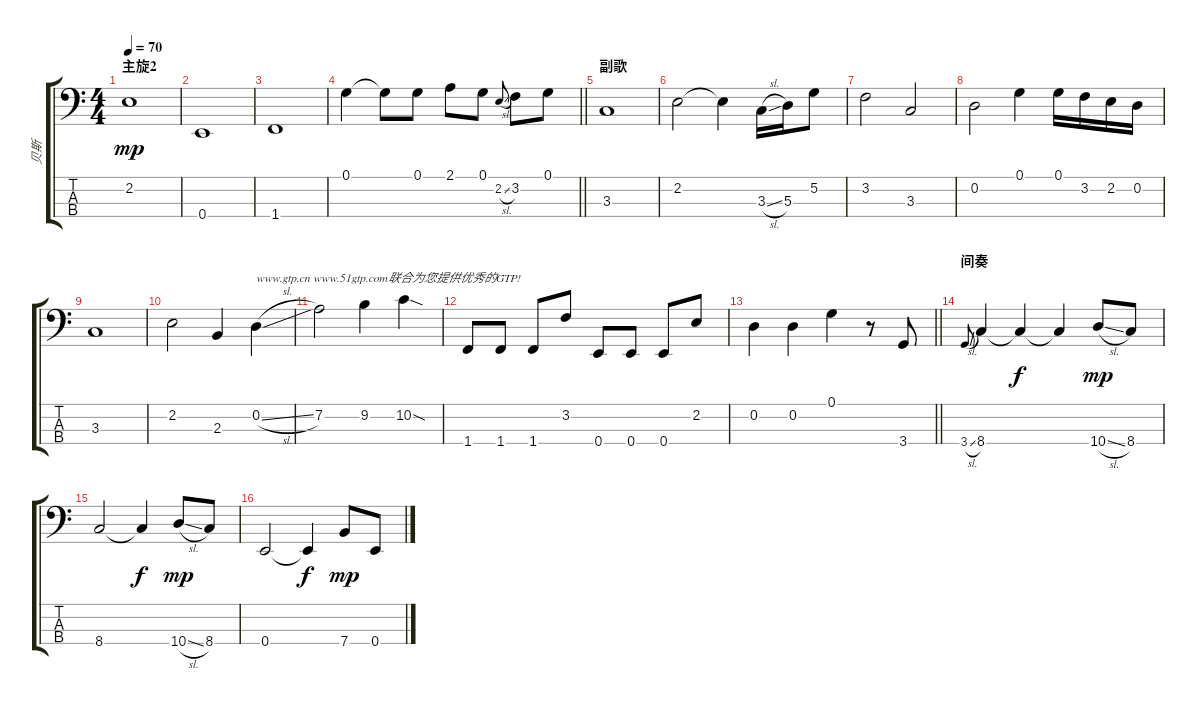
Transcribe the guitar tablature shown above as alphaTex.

\track ("贝斯" "贝斯") {instrument electricbassfinger}
\staff {score tabs}
\tuning (G2 D2 A1 E1) {hide}
\ts (4 4)
\section ("" "主旋2")
\tempo 70
\clef f4
\ks c
2.2.1{dy mp} |
0.4.1 |
1.4.1 |
\barLineRight lightlight
0.1.4 0.1{t}.8 0.1.8 2.1.8 0.1.8 2.2{sl}.8{gr onbeat} 3.2.8 0.1.8 |
\section ("" "副歌")
3.3.1 |
2.2.2 2.2{t}.4 3.3{sl}.16 5.3.16 5.2.8 |
3.2.2 3.3.2 |
0.2.2 0.1.4 0.1.16 3.2.16 2.2.16 0.2.16 |
3.3.1 |
2.2.2 2.3.4 0.2{sl}.4{txt "www.gtp.cn www.51gtp.com联合为您提供优秀的GTP!"} |
7.2.2 9.2.4 10.2{sod}.4 |
1.4.8 1.4.8 1.4.8 3.2.8 0.4.8 0.4.8 0.4.8 2.2.8 |
\barLineRight lightlight
0.2.4 0.2.4 0.1.4 r.8 3.4.8 |
\section ("" "间奏")
3.4{sl}.8{gr onbeat} 8.4.4 8.4{t}.4{dy f} 8.4{t}.4 10.4{sl}.8{dy mp} 8.4.8 |
8.4.2 8.4{t}.4{dy f} 10.4{sl}.8{dy mp} 8.4.8 |
0.4.2 0.4{t}.4{dy f} 7.4.8{dy mp} 0.4.8
